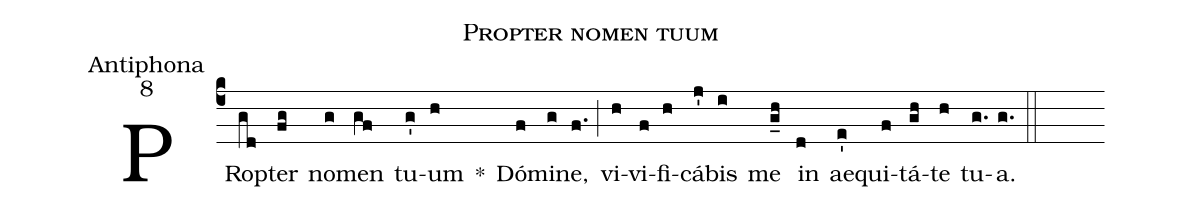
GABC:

name:Propter nomen tuum;
office-part:Antiphona;
mode:8;
%%
(c4) PRop(gd)ter(fg) no(g)men(gf) tu(g')um(h) *() Dó(f)mi(g)ne,(f.) (;) vi(h)vi(f)fi(h)cá(j')bis(i) me(g_h) in(d) ae(e')qui(f)tá(gh)te(h) tu(g.)a.(g.) (::)
